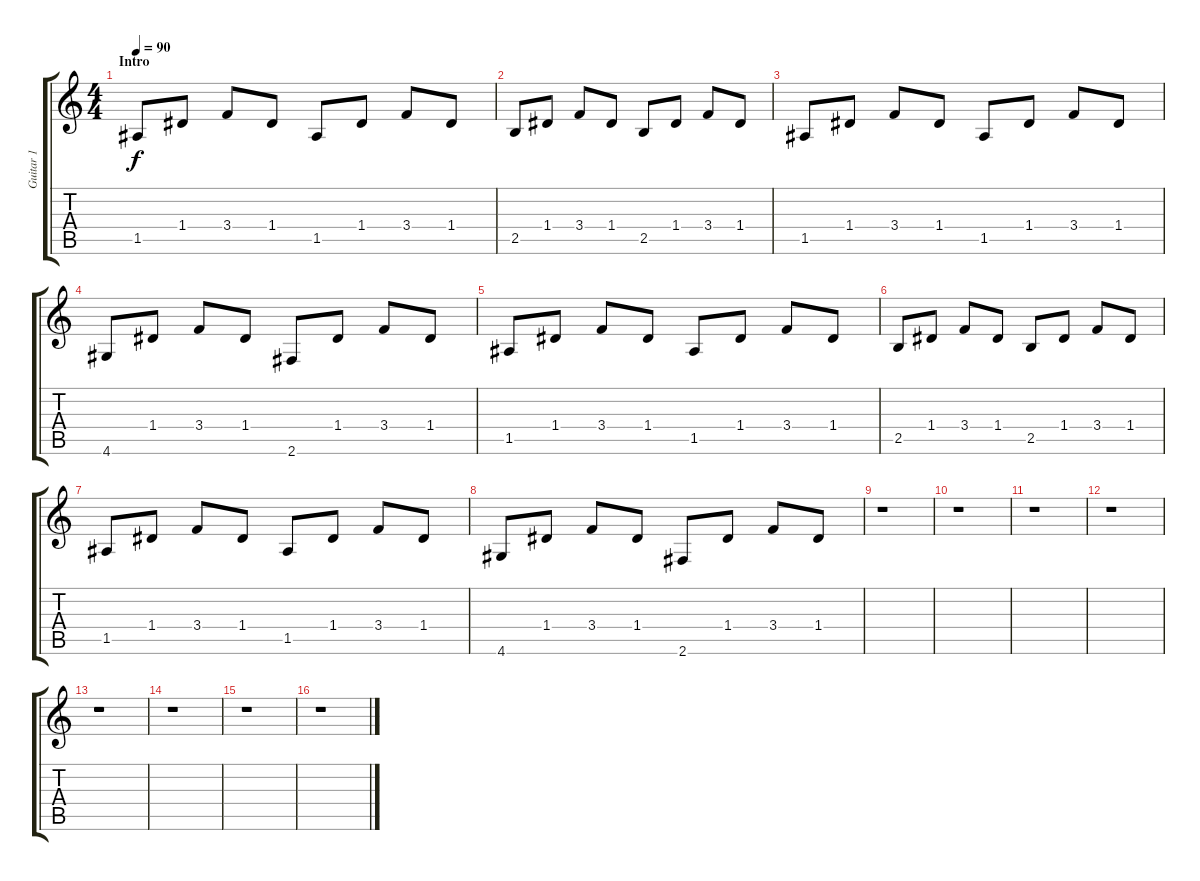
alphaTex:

\track ("Guitar 1" "Guitar 1") {instrument acousticguitarnylon}
\staff {score tabs}
\tuning (E4 B3 G3 D3 A2 E2) {hide}
\ts (4 4)
\section ("" "Intro")
\tempo 90
\clef g2
\ks c
1.5.8{dy f instrument acousticguitarnylon} 1.4.8 3.4.8 1.4.8 1.5.8 1.4.8 3.4.8 1.4.8 |
2.5.8 1.4.8 3.4.8 1.4.8 2.5.8 1.4.8 3.4.8 1.4.8 |
1.5.8 1.4.8 3.4.8 1.4.8 1.5.8 1.4.8 3.4.8 1.4.8 |
4.6.8 1.4.8 3.4.8 1.4.8 2.6.8 1.4.8 3.4.8 1.4.8 |
1.5.8 1.4.8 3.4.8 1.4.8 1.5.8 1.4.8 3.4.8 1.4.8 |
2.5.8 1.4.8 3.4.8 1.4.8 2.5.8 1.4.8 3.4.8 1.4.8 |
1.5.8 1.4.8 3.4.8 1.4.8 1.5.8 1.4.8 3.4.8 1.4.8 |
4.6.8 1.4.8 3.4.8 1.4.8 2.6.8 1.4.8 3.4.8 1.4.8 |
r.1 |
r.1 |
r.1 |
r.1 |
r.1 |
r.1 |
r.1 |
r.1
